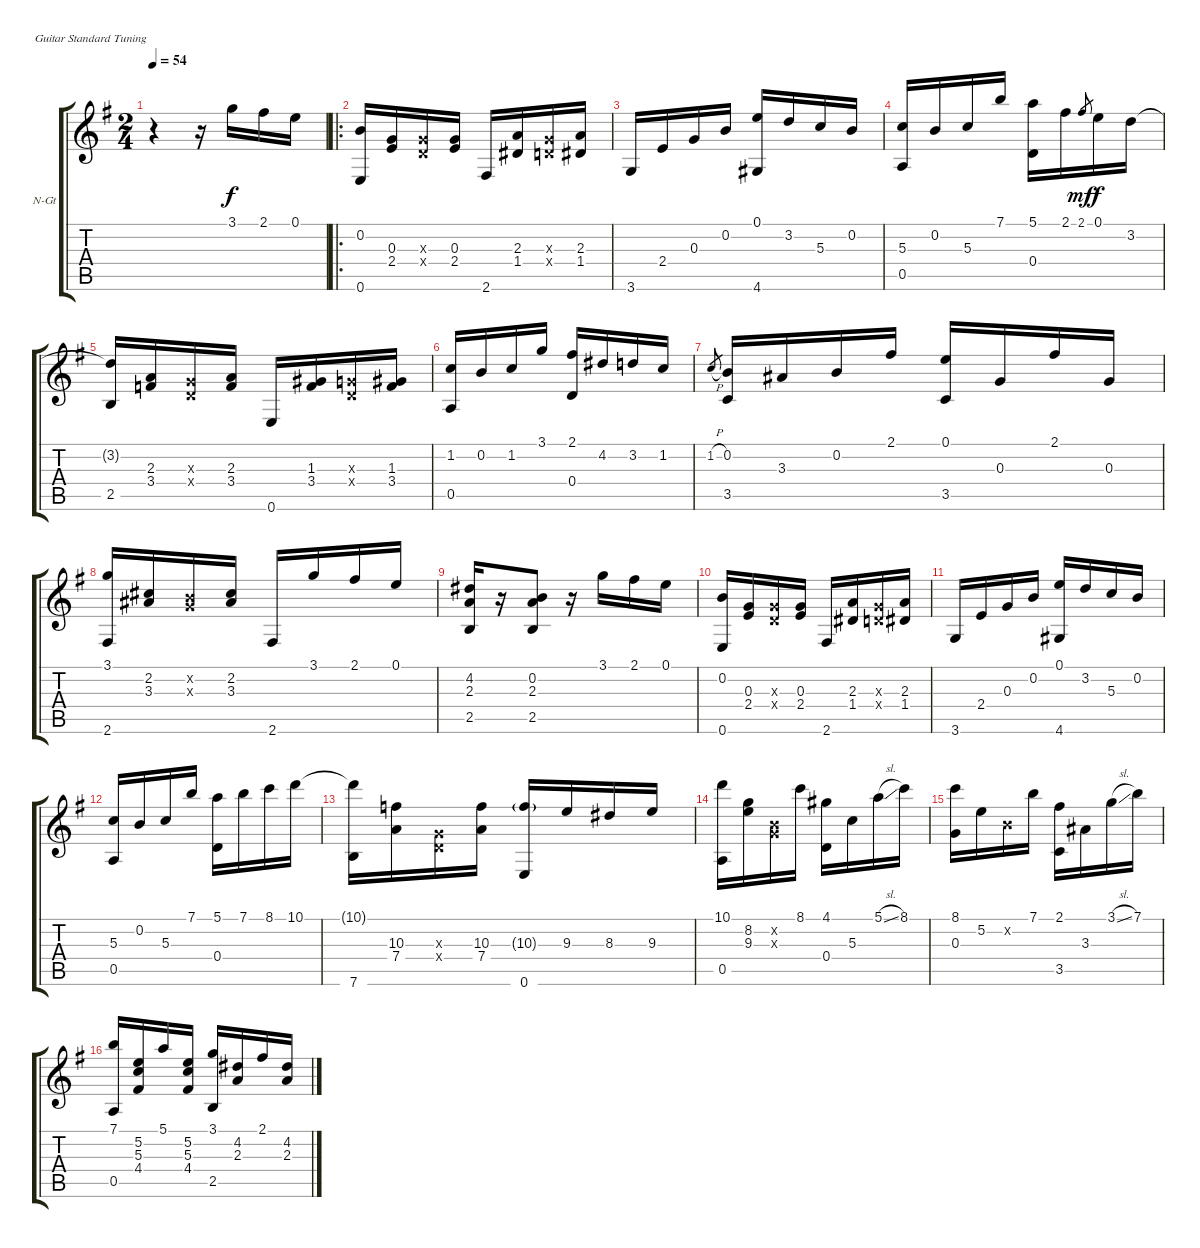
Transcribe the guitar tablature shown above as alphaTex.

\defaultSystemsLayout 4
\bracketExtendMode groupsimilarinstruments
\firstSystemTrackNameOrientation horizontal
\otherSystemsTrackNameOrientation horizontal
\track ("Guitar" "N-Gt") {instrument acousticguitarnylon}
\staff {score tabs}
\tuning (E4 B3 G3 D3 A2 E2)
\ts (2 4)
\tempo 54
\clef g2
\ks g
r.4{dy f instrument acousticguitarnylon} r.16 3.1.16 2.1.16 0.1.16 |
\ro
(0.2 0.6).16 (0.3 2.4).16 (0.4{x} 0.3{x}).16 (0.3 2.4).16 2.6.16 (2.3 1.4).16 (0.4{x} 0.3{x}).16 (2.3 1.4).16 |
3.6.16 2.4.16 0.3.16 0.2.16 (0.1 4.6).16 3.2.16 5.3.16 0.2.16 |
(5.3 0.5).16 0.2.16 5.3.16 7.1.16 (5.1 0.4).16 2.1.16 2.1.8{gr dy mf} 0.1.16{dy f} 3.2.16 |
(3.2{t} 2.5).16 (2.3 3.4).16 (0.3{x} 0.4{x}).16 (2.3 3.4).16 0.6.16 (1.3 3.4).16 (0.3{x} 0.4{x}).16 (1.3 3.4).16 |
(1.2 0.5).16 0.2.16 1.2.16 3.1.16 (2.1 0.4).16 4.2.16 3.2.16 1.2.16 |
1.2{h}.8{gr} (0.2 3.5).16 3.3.16 0.2.16 2.1.16 (0.1 3.5).16 0.3.16 2.1.16 0.3.16 |
(3.1 2.6).16 (2.2 3.3).16 (0.2{x} 0.3{x}).16 (2.2 3.3).16 2.6.16 3.1.16 2.1.16 0.1.16 |
(4.2 2.3 2.5).16 r.16 (0.2 2.3 2.5).8 r.16 3.1.16 2.1.16 0.1.16 |
(0.2 0.6).16 (0.3 2.4).16 (0.3{x} 0.4{x}).16 (0.3 2.4).16 2.6.16 (2.3 1.4).16 (0.3{x} 0.4{x}).16 (2.3 1.4).16 |
3.6.16 2.4.16 0.3.16 0.2.16 (0.1 4.6).16 3.2.16 5.3.16 0.2.16 |
(5.3 0.5).16 0.2.16 5.3.16 7.1.16 (5.1 0.4).16 7.1.16 8.1.16 10.1.16 |
(10.1{t} 7.6).16 (10.3 7.4).16 (0.3{x} 0.4{x}).16 (10.3 7.4).16 (10.3{g} 0.6).16 9.3.16 8.3.16 9.3.16 |
(10.1 0.5).16 (8.2 9.3).16 (0.2{x} 0.3{x}).16 8.1.16 (4.1 0.4).16 5.3.16 5.1{sl}.16 8.1.16 |
(8.1 0.3).16 5.2.16 0.2{x}.16 7.1.16 (2.1 3.5).16 3.3.16 3.1{sl}.16 7.1.16 |
(7.1 0.5).16 (5.2 5.3 4.4).16 5.1.16 (5.2 5.3 4.4).16 (3.1 2.5).16 (4.2 2.3).16 2.1.16 (4.2 2.3).16
